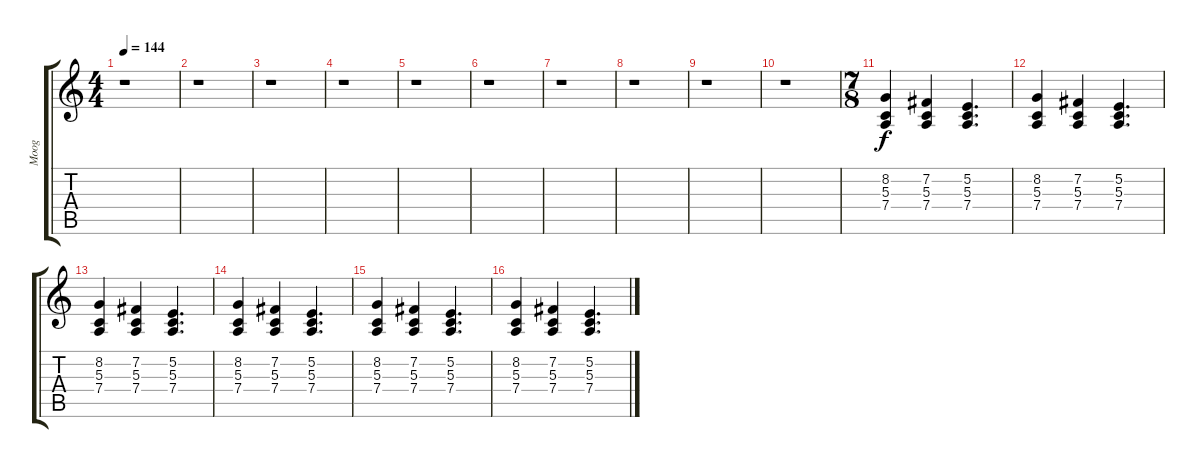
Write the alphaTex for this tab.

\track ("Moog" "Moog") {instrument lead2sawtooth}
\staff {score tabs}
\tuning (E4 B3 G3 D3 A2 E2) {hide}
\ts (4 4)
\tempo 144
\clef g2
\ks c
r.1{dy f} |
r.1 |
r.1 |
r.1 |
r.1 |
r.1 |
r.1 |
r.1 |
r.1 |
r.1 |
\ts (7 8)
(8.2 5.3 7.4).4 (7.2 5.3 7.4).4 (5.2 5.3 7.4).4{d} |
(8.2 5.3 7.4).4 (7.2 5.3 7.4).4 (5.2 5.3 7.4).4{d} |
(8.2 5.3 7.4).4 (7.2 5.3 7.4).4 (5.2 5.3 7.4).4{d} |
(8.2 5.3 7.4).4 (7.2 5.3 7.4).4 (5.2 5.3 7.4).4{d} |
(8.2 5.3 7.4).4 (7.2 5.3 7.4).4 (5.2 5.3 7.4).4{d} |
(8.2 5.3 7.4).4 (7.2 5.3 7.4).4 (5.2 5.3 7.4).4{d}
